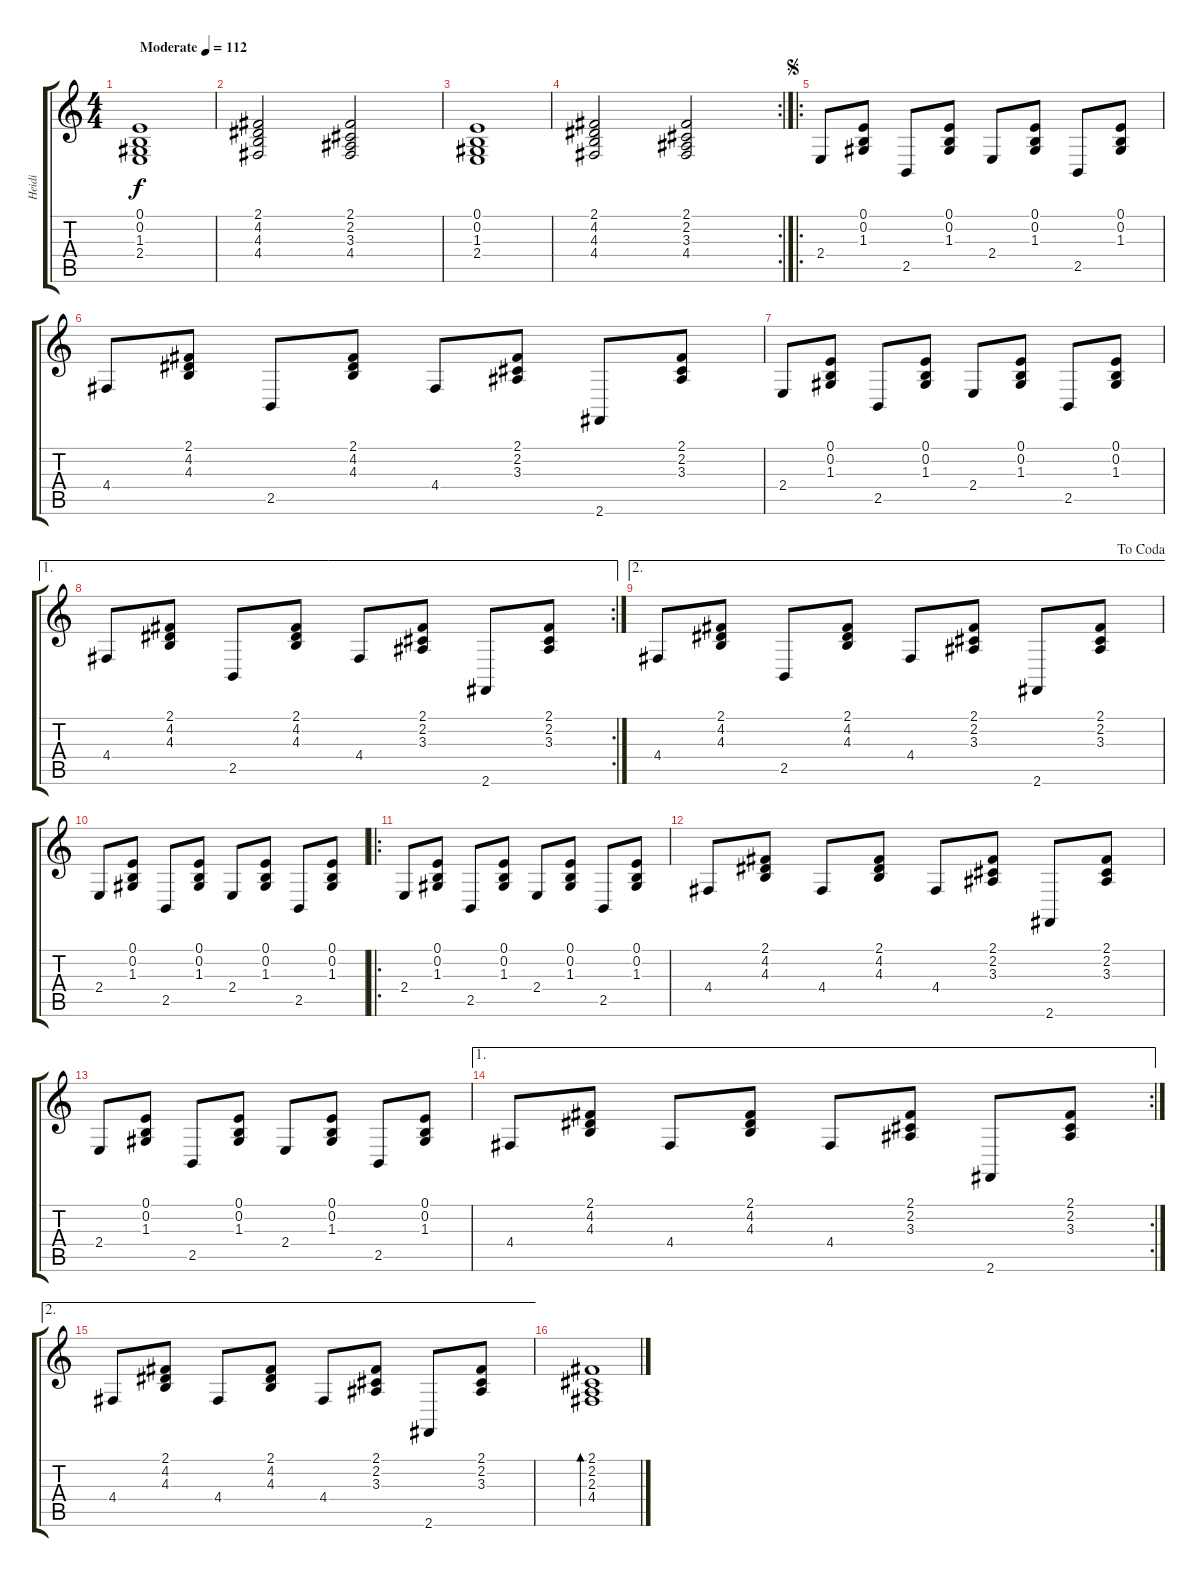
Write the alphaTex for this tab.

\track ("Heidi" "Heidi") {instrument brightacousticpiano}
\staff {score tabs}
\tuning (E4 B3 G3 D3 A2 E2) {hide}
\ts (4 4)
\tempo (112 "Moderate")
\clef g2
\ks c
(0.1 0.2 1.3 2.4).1{dy f instrument brightacousticpiano} |
(2.1 4.2 4.3 4.4).2 (2.1 2.2 3.3 4.4).2 |
(0.1 0.2 1.3 2.4).1 |
\rc 2
(2.1 4.2 4.3 4.4).2 (2.1 2.2 3.3 4.4).2 |
\ro
\jump segno
2.4.8 (0.1 0.2 1.3).8 2.5.8 (0.1 0.2 1.3).8 2.4.8 (0.1 0.2 1.3).8 2.5.8 (0.1 0.2 1.3).8 |
4.4.8 (2.1 4.2 4.3).8 2.5.8 (2.1 4.2 4.3).8 4.4.8 (2.1 2.2 3.3).8 2.6.8 (2.1 2.2 3.3).8 |
2.4.8 (0.1 0.2 1.3).8 2.5.8 (0.1 0.2 1.3).8 2.4.8 (0.1 0.2 1.3).8 2.5.8 (0.1 0.2 1.3).8 |
\ae 1
\rc 2
4.4.8 (2.1 4.2 4.3).8 2.5.8 (2.1 4.2 4.3).8 4.4.8 (2.1 2.2 3.3).8 2.6.8 (2.1 2.2 3.3).8 |
\ae 2
\jump dacoda
4.4.8 (2.1 4.2 4.3).8 2.5.8 (2.1 4.2 4.3).8 4.4.8 (2.1 2.2 3.3).8 2.6.8 (2.1 2.2 3.3).8 |
2.4.8 (0.1 0.2 1.3).8 2.5.8 (0.1 0.2 1.3).8 2.4.8 (0.1 0.2 1.3).8 2.5.8 (0.1 0.2 1.3).8 |
\ro
2.4.8 (0.1 0.2 1.3).8 2.5.8 (0.1 0.2 1.3).8 2.4.8 (0.1 0.2 1.3).8 2.5.8 (0.1 0.2 1.3).8 |
4.4.8 (2.1 4.2 4.3).8 4.4.8 (2.1 4.2 4.3).8 4.4.8 (2.1 2.2 3.3).8 2.6.8 (2.1 2.2 3.3).8 |
2.4.8 (0.1 0.2 1.3).8 2.5.8 (0.1 0.2 1.3).8 2.4.8 (0.1 0.2 1.3).8 2.5.8 (0.1 0.2 1.3).8 |
\ae 1
\rc 2
4.4.8 (2.1 4.2 4.3).8 4.4.8 (2.1 4.2 4.3).8 4.4.8 (2.1 2.2 3.3).8 2.6.8 (2.1 2.2 3.3).8 |
\ae 2
4.4.8 (2.1 4.2 4.3).8 4.4.8 (2.1 4.2 4.3).8 4.4.8 (2.1 2.2 3.3).8 2.6.8 (2.1 2.2 3.3).8 |
(2.1 2.2 2.3 4.4).1{bd 480}
